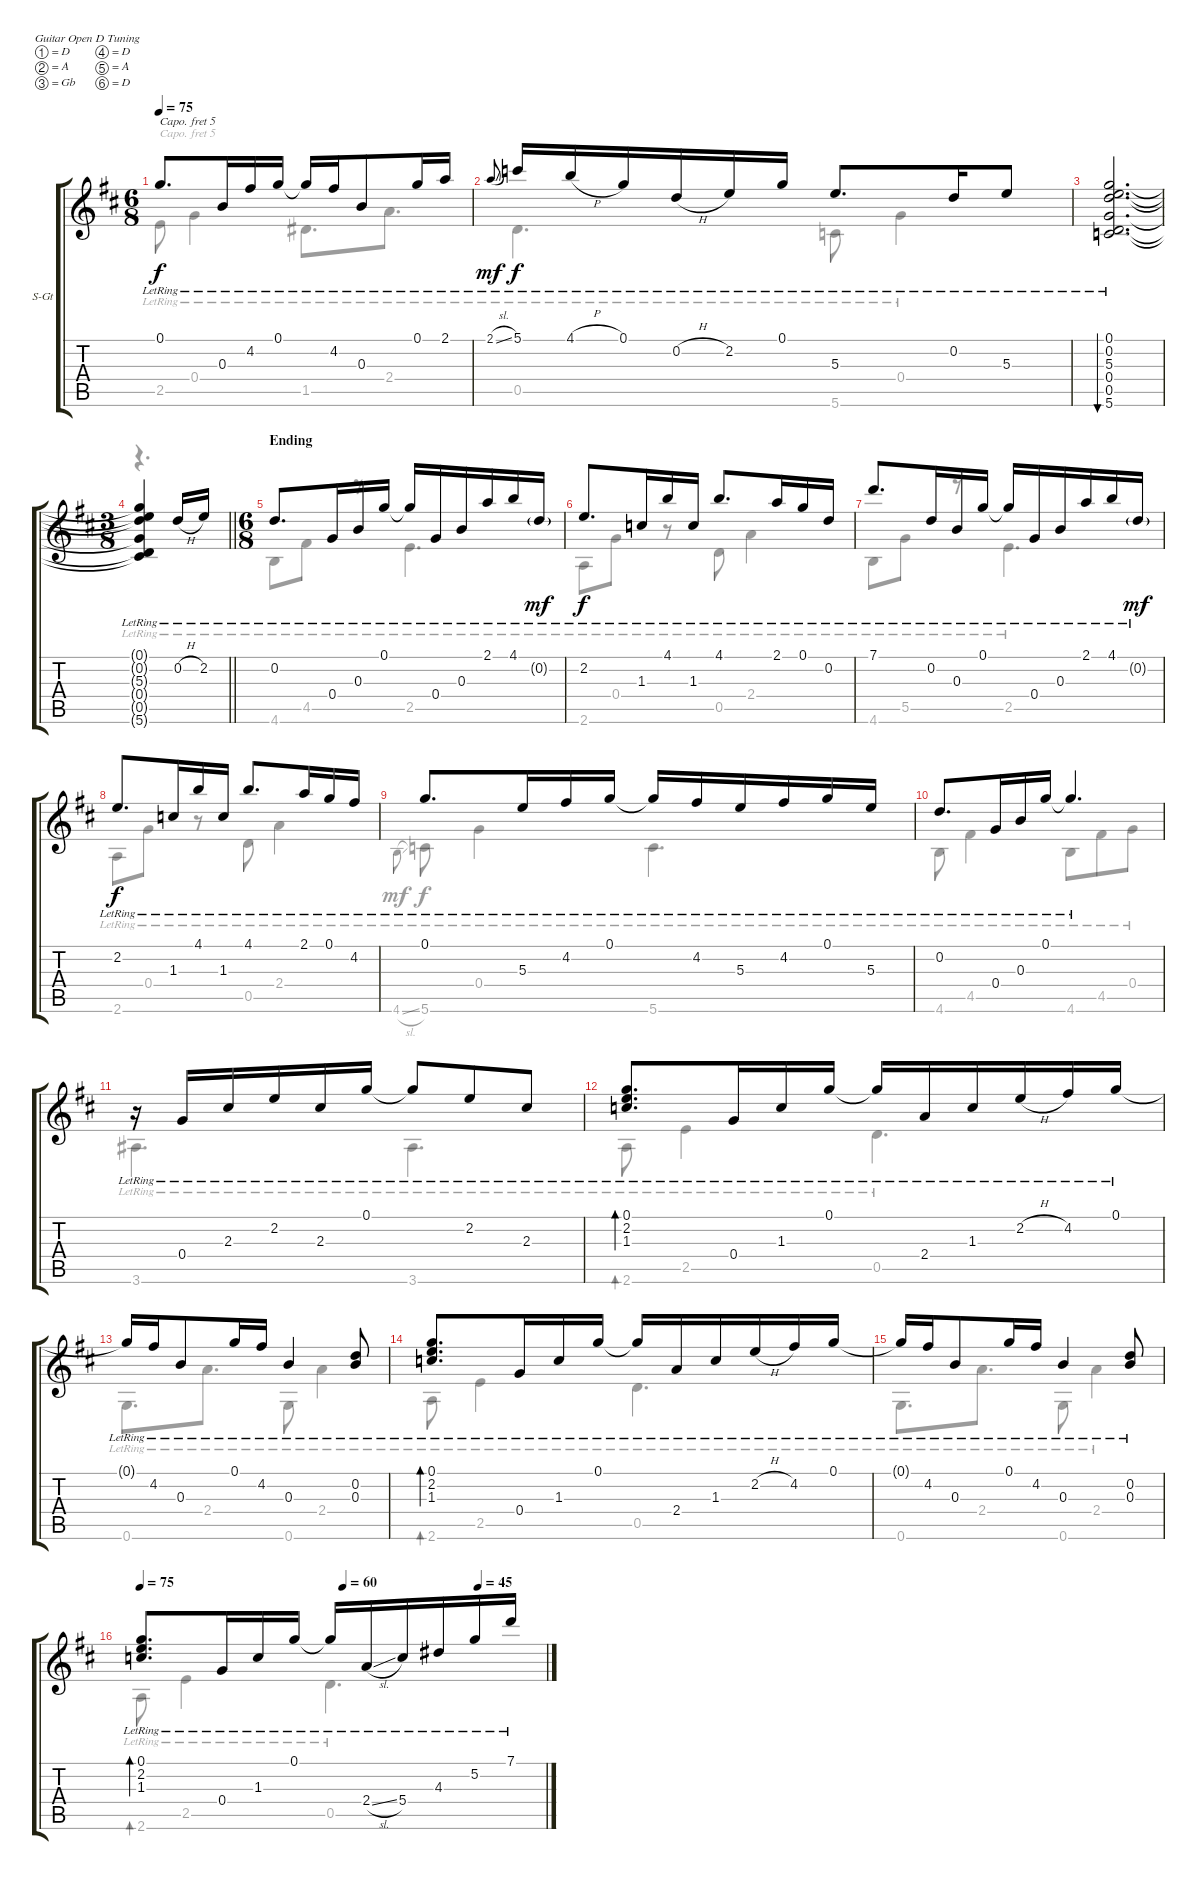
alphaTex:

\bracketExtendMode groupsimilarinstruments
\firstSystemTrackNameOrientation horizontal
\otherSystemsTrackNameOrientation horizontal
\track ("Æ®·¢ 1" "S-Gt") {instrument acousticguitarsteel}
\staff {score tabs}
\capo 5
\tuning (D4 A3 Gb3 D3 A2 D2)
\voice
\ts (6 8)
\tempo 75
\clef g2
\ks d
0.1{lr}.8{d dy f} 0.3{lr}.16 4.2{lr}.16 0.1{lr}.16 0.1{lr t}.16 4.2{lr}.16 0.3{lr}.8 0.1{lr}.16 2.1{lr}.16 |
2.1{sl lr}.8{gr onbeat dy mf} 5.1{lr}.16{dy f} 4.1{h lr}.16 0.1{lr}.16 0.2{h lr}.16 2.2{lr}.16 0.1{lr}.16 5.3{lr}.8{d} 0.2{lr}.16 5.3{lr}.8 |
(0.1{lr} 0.2{lr} 5.3{lr} 0.4{lr} 0.5{lr} 5.6{lr}).2{d bu 240} |
\ts (3 8)
\beaming (8 3)
\barLineRight lightlight
(0.1{lr t} 0.2{lr t} 5.3{lr t} 0.4{lr t} 0.5{lr t} 5.6{lr t}).4 0.2{h lr}.16 2.2{lr}.16 |
\ts (6 8)
\beaming (8 3 3)
\section ("" "Ending")
0.2{lr}.8{d} 0.4{lr}.16 0.3{lr}.16 0.1{lr}.16 0.1{lr t}.16 0.4{lr}.16 0.3{lr}.16 2.1{lr}.16 4.1{lr}.16 0.2{g lr}.16{dy mf} |
2.2{lr}.8{d dy f} 1.3{lr}.16 4.1{lr}.16 1.3{lr}.16 4.1{lr}.8{d} 2.1{lr}.16 0.1{lr}.16 0.2{lr}.16 |
7.1{lr}.8{d} 0.2{lr}.16 0.3{lr}.16 0.1{lr}.16 0.1{lr t}.16 0.4{lr}.16 0.3{lr}.16 2.1{lr}.16 4.1{lr}.16 0.2{g lr}.16{dy mf} |
2.2{lr}.8{d dy f} 1.3{lr}.16 4.1{lr}.16 1.3{lr}.16 4.1{lr}.8{d} 2.1{lr}.16 0.1{lr}.16 4.2{lr}.16 |
0.1{lr}.8{d} 5.3{lr}.16 4.2{lr}.16 0.1{lr}.16 0.1{lr t}.16 4.2{lr}.16 5.3{lr}.16 4.2{lr}.16 0.1{lr}.16 5.3{lr}.16 |
0.2{lr}.8{d} 0.4{lr}.16 0.3{lr}.16 0.1{lr}.16 0.1{lr t}.4{d} |
r.16 0.4{lr}.16 2.3{lr}.16 2.2{lr}.16 2.3{lr}.16 0.1{lr}.16 0.1{lr t}.8 2.2{lr}.8 2.3{lr}.8 |
(0.1{lr} 2.2{lr} 1.3{lr}).8{d bd 60} 0.4{lr}.16 1.3{lr}.16 0.1{lr}.16 0.1{lr t}.16 2.4{lr}.16 1.3{lr}.16 2.2{h lr}.16 4.2{lr}.16 0.1{lr}.16 |
0.1{lr t}.16 4.2{lr}.16 0.3{lr}.8 0.1{lr}.16 4.2{lr}.16 0.3{lr}.4 (0.2{lr} 0.3{lr}).8 |
(0.1{lr} 2.2{lr} 1.3{lr}).8{d bd 59} 0.4{lr}.16 1.3{lr}.16 0.1{lr}.16 0.1{lr t}.16 2.4{lr}.16 1.3{lr}.16 2.2{h lr}.16 4.2{lr}.16 0.1{lr}.16 |
0.1{lr t}.16 4.2{lr}.16 0.3{lr}.8 0.1{lr}.16 4.2{lr}.16 0.3{lr}.4 (0.2{lr} 0.3{lr}).8 |
\tempo 60
\tempo 75
\tempo (60 0.5)
\tempo (45 0.833333)
(0.1{lr} 2.2{lr} 1.3{lr}).8{d bd 50} 0.4{lr}.16 1.3{lr}.16 0.1{lr}.16 0.1{lr t}.16 2.4{sl lr}.16 5.4{lr}.16 4.3{lr}.16 5.2{lr}.16 7.1{lr}.16
\voice
\clef g2
\ottava regular
\simile none
\ks d
2.5{lr}.8{dy f} 0.4{lr}.4 1.5{lr}.8{d} 2.4{lr}.8{d} |
0.5{lr}.4{d} 5.6{lr}.8 0.4{lr}.4 |
|
\barLineRight lightlight
r.4{d} |
4.6{lr}.8 4.5{lr}.8 r.8 2.5{lr}.4{d} |
2.6{lr}.8 0.4{lr}.8 r.8 0.5{lr}.8 2.4{lr}.4 |
4.6{lr}.8 5.5{lr}.8 r.8 2.5{lr}.4{d} |
2.6{lr}.8 0.4{lr}.8 r.8 0.5{lr}.8 2.4{lr}.4 |
4.6{sl lr}.8{gr onbeat dy mf} 5.6{lr}.8{dy f} 0.4{lr}.4 5.6{lr}.4{d} |
4.6{lr}.8 4.5{lr}.4 4.6{lr}.8 4.5{lr}.8 0.4{lr}.8 |
3.6{lr}.4{d} 3.6{lr}.4{d} |
2.6{lr}.8{bd 60} 2.5{lr}.4 0.5{lr}.4{d} |
0.6{lr}.8{d} 2.4{lr}.8{d} 0.6{lr}.8 2.4{lr}.4 |
2.6{lr}.8{bd 59} 2.5{lr}.4 0.5{lr}.4{d} |
0.6{lr}.8{d} 2.4{lr}.8{d} 0.6{lr}.8 2.4{lr}.4 |
2.6{lr}.8{bd 50} 2.5{lr}.4 0.5{lr}.4{d}
